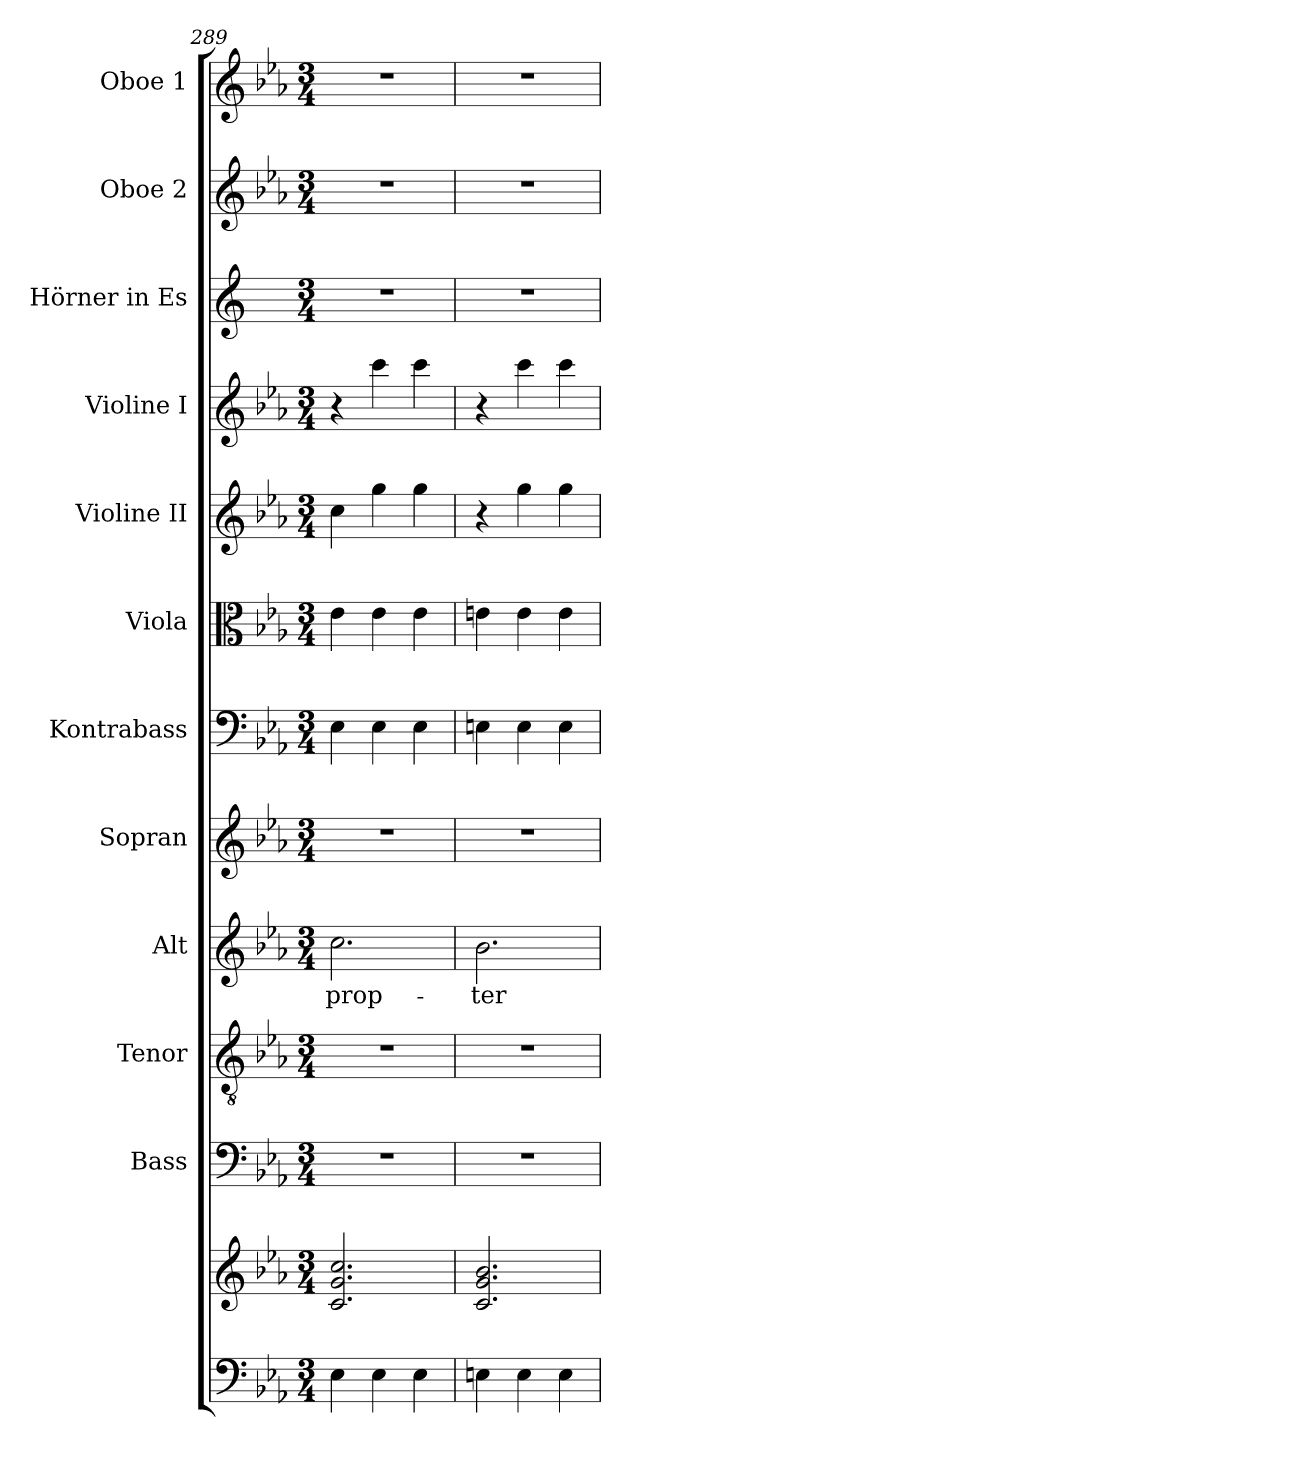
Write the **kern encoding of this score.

**kern	**kern	**kern	**kern	**kern	**text	**kern	**kern	**kern	**kern	**kern	**kern	**kern	**kern
*part12	*part12	*part11	*part10	*part9	*part9	*part8	*part7	*part6	*part5	*part4	*part3	*part2	*part1
*staff13	*staff12	*staff11	*staff10	*staff9	*staff9	*staff8	*staff7	*staff6	*staff5	*staff4	*staff3	*staff2	*staff1
*	*	*I"Bass	*I"Tenor	*I"Alt	*	*I"Sopran	*I"Kontrabass	*I"Viola	*I"Violine II	*I"Violine I	*I"Hörner in Es	*I"Oboe 2	*I"Oboe 1
*	*	*I'B.	*I'T.	*I'A.	*	*I'S.	*I'Kb.	*I'Vla.	*I'Vl. II	*I'Vl. I	*	*I'Ob. 2	*I'Ob. 1
*clefF4	*clefG2	*clefF4	*clefGv2	*clefG2	*	*clefG2	*clefF4	*clefC3	*clefG2	*clefG2	*clefG2	*clefG2	*clefG2
*	*	*	*	*	*	*	*ITrd7c12	*	*	*	*ITrd5c9	*	*
*k[b-e-a-]	*k[b-e-a-]	*k[b-e-a-]	*k[b-e-a-]	*k[b-e-a-]	*	*k[b-e-a-]	*k[b-e-a-]	*k[b-e-a-]	*k[b-e-a-]	*k[b-e-a-]	*k[b-e-a-]	*k[b-e-a-]	*k[b-e-a-]
*E-:	*E-:	*E-:	*E-:	*E-:	*	*E-:	*E-:	*E-:	*E-:	*E-:	*E-:	*E-:	*E-:
*M3/4	*M3/4	*M3/4	*M3/4	*M3/4	*	*M3/4	*M3/4	*M3/4	*M3/4	*M3/4	*M3/4	*M3/4	*M3/4
=289	=289	=289	=289	=289	=289	=289	=289	=289	=289	=289	=289	=289	=289
!	!	!	!	!	!LO:LY:b	!	!	!	!	!	!	!	!
4E-\	2.c/ 2.g/ 2.cc/	2.r	2.r	2.cc\	prop-	2.r	4EE-\	4e-\	4cc\	4r	2.r	2.r	2.r
4E-\	.	.	.	.	.	.	4EE-\	4e-\	4gg\	4ccc\	.	.	.
4E-\	.	.	.	.	.	.	4EE-\	4e-\	4gg\	4ccc\	.	.	.
=290	=290	=290	=290	=290	=290	=290	=290	=290	=290	=290	=290	=290	=290
!	!	!	!	!	!LO:LY:b	!	!	!	!	!	!	!	!
4En\	2.c/ 2.g/ 2.b-/	2.r	2.r	2.b-\	-ter	2.r	4EEn\	4en\	4r	4r	2.r	2.r	2.r
4E\	.	.	.	.	.	.	4EE\	4e\	4gg\	4ccc\	.	.	.
4E\	.	.	.	.	.	.	4EE\	4e\	4gg\	4ccc\	.	.	.
=	=	=	=	=	=	=	=	=	=	=	=	=	=
*-	*-	*-	*-	*-	*-	*-	*-	*-	*-	*-	*-	*-	*-
